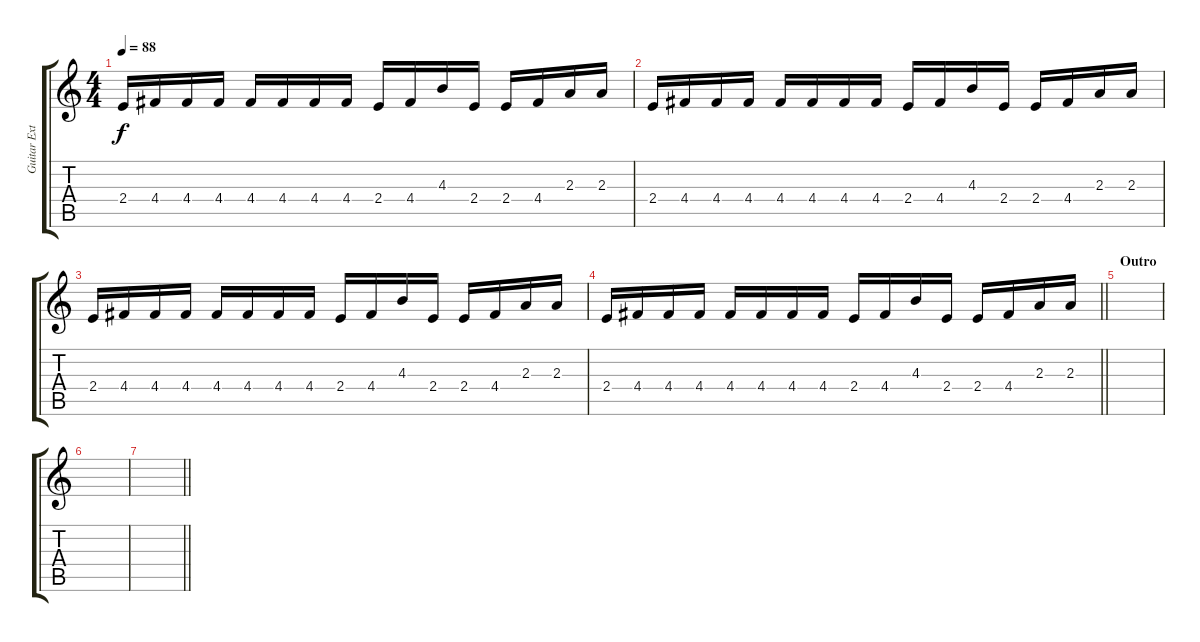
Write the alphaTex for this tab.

\track ("Guitar Extra" "Guitar Ext") {instrument overdrivenguitar}
\staff {score tabs}
\tuning (E4 B3 G3 D3 A2 E2) {hide}
\ts (4 4)
\tempo 88
\clef g2
\ks c
2.4.16{dy f} 4.4.16 4.4.16 4.4.16 4.4.16 4.4.16 4.4.16 4.4.16 2.4.16 4.4.16 4.3.16 2.4.16 2.4.16 4.4.16 2.3.16 2.3.16 |
2.4.16 4.4.16 4.4.16 4.4.16 4.4.16 4.4.16 4.4.16 4.4.16 2.4.16 4.4.16 4.3.16 2.4.16 2.4.16 4.4.16 2.3.16 2.3.16 |
2.4.16 4.4.16 4.4.16 4.4.16 4.4.16 4.4.16 4.4.16 4.4.16 2.4.16 4.4.16 4.3.16 2.4.16 2.4.16 4.4.16 2.3.16 2.3.16 |
\barLineRight lightlight
2.4.16 4.4.16 4.4.16 4.4.16 4.4.16 4.4.16 4.4.16 4.4.16 2.4.16 4.4.16 4.3.16 2.4.16 2.4.16 4.4.16 2.3.16 2.3.16 |
\section ("" "Outro")
|
|
\barLineRight lightlight
